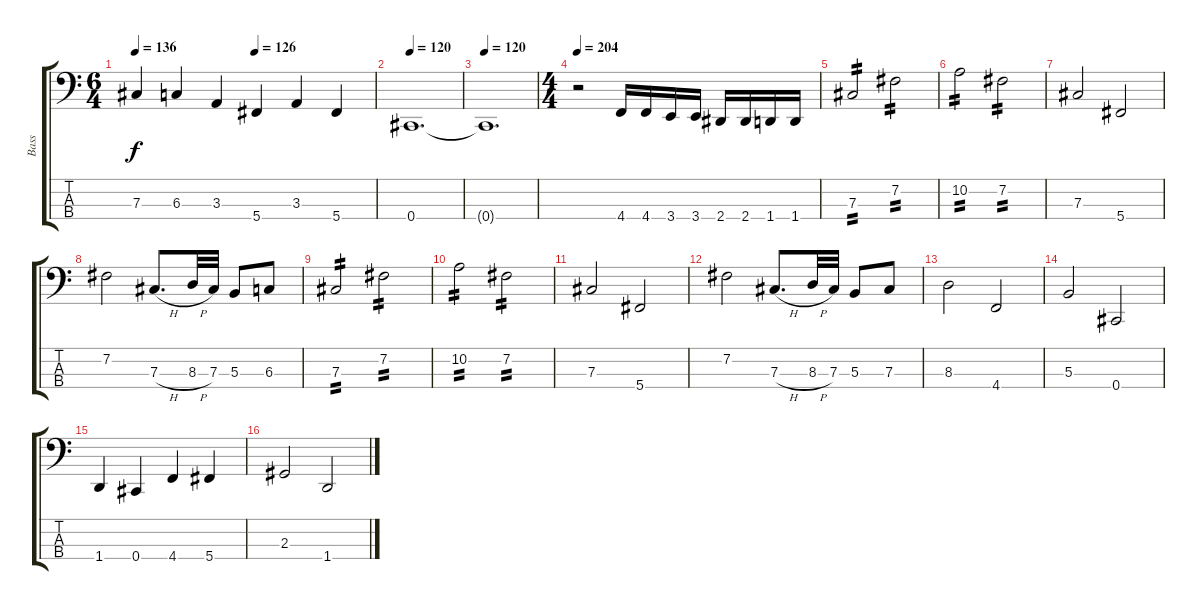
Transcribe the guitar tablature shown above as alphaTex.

\track ("Bass" "Bass") {instrument electricbasspick}
\staff {score tabs}
\tuning (E2 B1 Gb1 Db1) {hide}
\ts (6 4)
\tempo 136
\tempo (126 0.5)
\clef f4
\ks c
7.3.4{dy f} 6.3.4 3.3.4 5.4.4 3.3.4 5.4.4 |
\tempo 120
0.4.1{d} |
\tempo 120
0.4{t}.1{d} |
\ts (4 4)
\tempo 204
r.2 4.4.16 4.4.16 3.4.16 3.4.16 2.4.16 2.4.16 1.4.16 1.4.16 |
7.3.2{tp 2} 7.2.2{tp 2} |
10.2.2{tp 2} 7.2.2{tp 2} |
7.3.2 5.4.2 |
7.2.2 7.3{h}.8{d} 8.3{h}.32 7.3.32 5.3.8 6.3.8 |
7.3.2{tp 2} 7.2.2{tp 2} |
10.2.2{tp 2} 7.2.2{tp 2} |
7.3.2 5.4.2 |
7.2.2 7.3{h}.8{d} 8.3{h}.32 7.3.32 5.3.8 7.3.8 |
8.3.2 4.4.2 |
5.3.2 0.4.2 |
1.4.4 0.4.4 4.4.4 5.4.4 |
2.3.2 1.4.2
